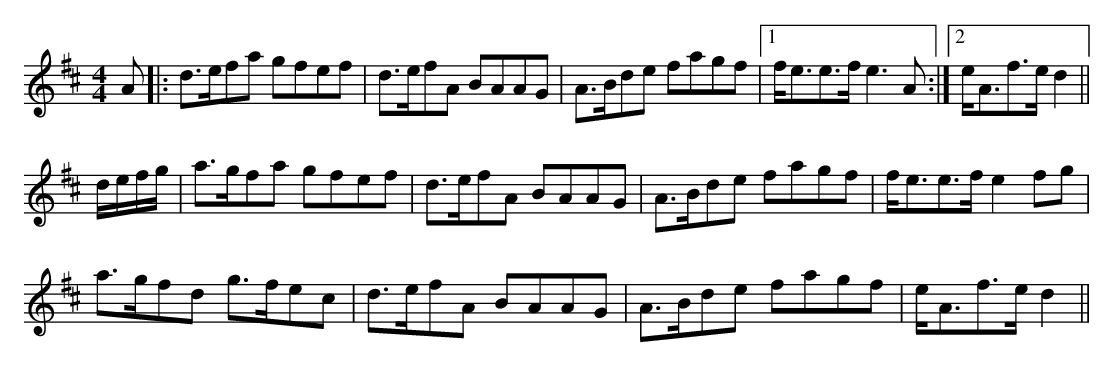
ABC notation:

X:1
M:4/4
K:D
A|:d>efa gfef|d>efA BAAG|A>Bde fagf|1 f<ee>f e3A:|2 e<Af>e d2||
d/e/f/g/|a>gfa gfef|d>efA BAAG|A>Bde fagf|f<ee>f e2 fg|
a>gfd g>fec|d>efA BAAG|A>Bde fagf|e<Af>e d2||
